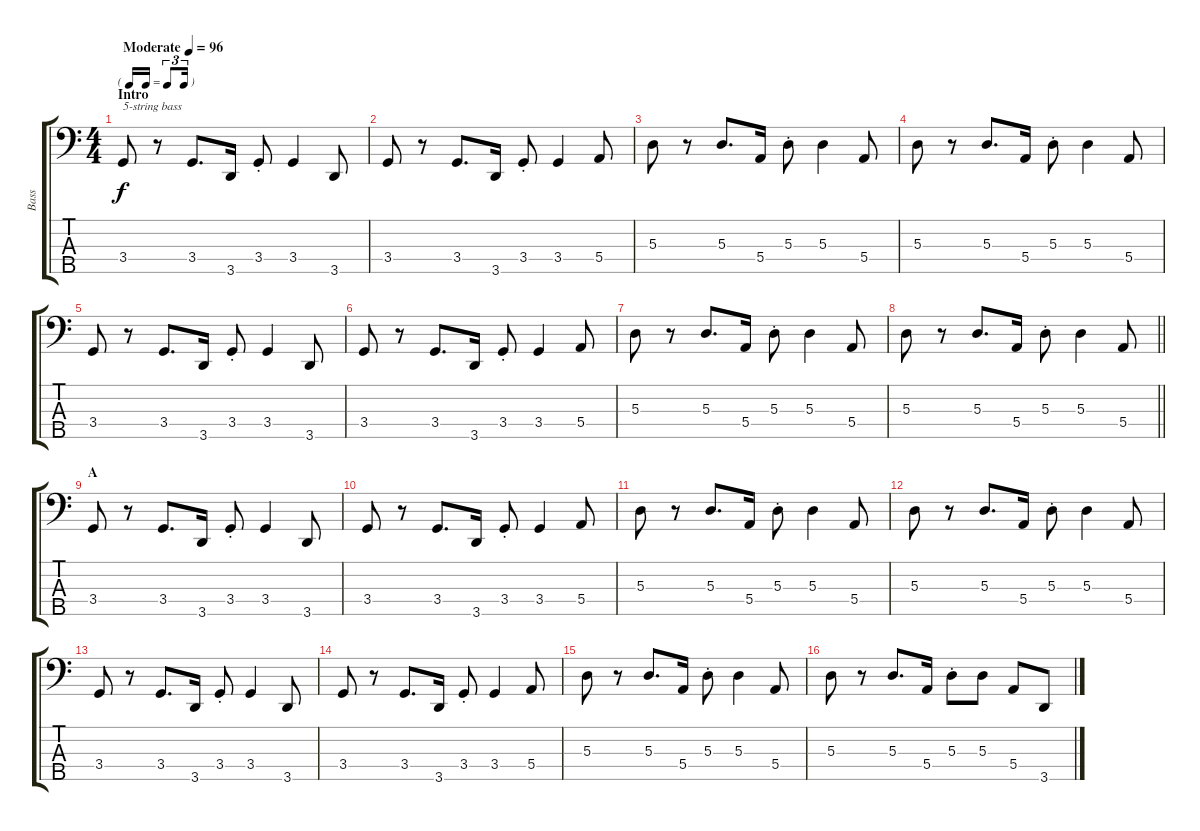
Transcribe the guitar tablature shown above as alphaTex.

\track ("Bass" "Bass") {instrument electricbassfinger}
\staff {score tabs}
\tuning (G2 D2 A1 E1 B0) {hide}
\ts (4 4)
\tf triplet16th
\section ("" "Intro")
\tempo (96 "Moderate")
\clef f4
\ks c
3.4.8{txt "5-string bass" dy f instrument electricbassfinger} r.8 3.4.8{d} 3.5.16 3.4{st}.8 3.4.4 3.5.8 |
3.4.8 r.8 3.4.8{d} 3.5.16 3.4{st}.8 3.4.4 5.4.8 |
5.3.8 r.8 5.3.8{d} 5.4.16 5.3{st}.8 5.3.4 5.4.8 |
5.3.8 r.8 5.3.8{d} 5.4.16 5.3{st}.8 5.3.4 5.4.8 |
3.4.8 r.8 3.4.8{d} 3.5.16 3.4{st}.8 3.4.4 3.5.8 |
3.4.8 r.8 3.4.8{d} 3.5.16 3.4{st}.8 3.4.4 5.4.8 |
5.3.8 r.8 5.3.8{d} 5.4.16 5.3{st}.8 5.3.4 5.4.8 |
\barLineRight lightlight
5.3.8 r.8 5.3.8{d} 5.4.16 5.3{st}.8 5.3.4 5.4.8 |
\section ("" "A")
3.4.8 r.8 3.4.8{d} 3.5.16 3.4{st}.8 3.4.4 3.5.8 |
3.4.8 r.8 3.4.8{d} 3.5.16 3.4{st}.8 3.4.4 5.4.8 |
5.3.8 r.8 5.3.8{d} 5.4.16 5.3{st}.8 5.3.4 5.4.8 |
5.3.8 r.8 5.3.8{d} 5.4.16 5.3{st}.8 5.3.4 5.4.8 |
3.4.8 r.8 3.4.8{d} 3.5.16 3.4{st}.8 3.4.4 3.5.8 |
3.4.8 r.8 3.4.8{d} 3.5.16 3.4{st}.8 3.4.4 5.4.8 |
5.3.8 r.8 5.3.8{d} 5.4.16 5.3{st}.8 5.3.4 5.4.8 |
5.3.8 r.8 5.3.8{d} 5.4.16 5.3{st}.8 5.3.8 5.4.8 3.5.8
